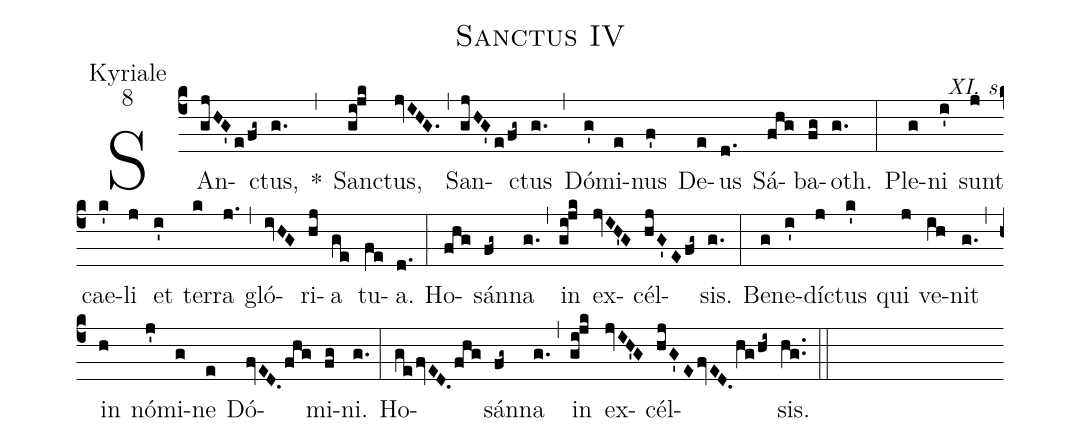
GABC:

name:Sanctus IV;
office-part:Kyriale;
mode:8;
commentary:XI. s.;
%%
(c4) SAn(gjHG'e/fg~)ctus,(g.) *(,) San(gi!jk)ctus,(jvIHG.) (,) San(gjHG'e/fg~)ctus(g.) (,) Dó(g')mi(e)nus(f') De(e)us(d.) Sá(fhg)ba(fg)oth.(g.) (:) Ple(g)ni(i') sunt(j) cae(k')li(j) et(i') ter(k)ra(j.) (,) gló(ivHG)ri(hj)a(ge) tu(fe)a.(d.) (:) Ho(fhg)sán(fg~)na(g.) (,) in(gi!jk) ex(jvIH'G)cél(hjG'Efg~)sis.(g.) (:) Be(g)ne(i')dí(j)ctus(k') qui(j) ve(ih)nit(g.) (,) in(h) nó(j')mi(g)ne(e) Dó(fvED.fhg)mi(fg)ni.(g.) (:) Ho(gefvED.fhg)sán(fg~)na(g.) (,) in(gi!jk) ex(jvIH'G)cél(hjG'EfvED.hg/hi~)sis.(hg..) (::)
